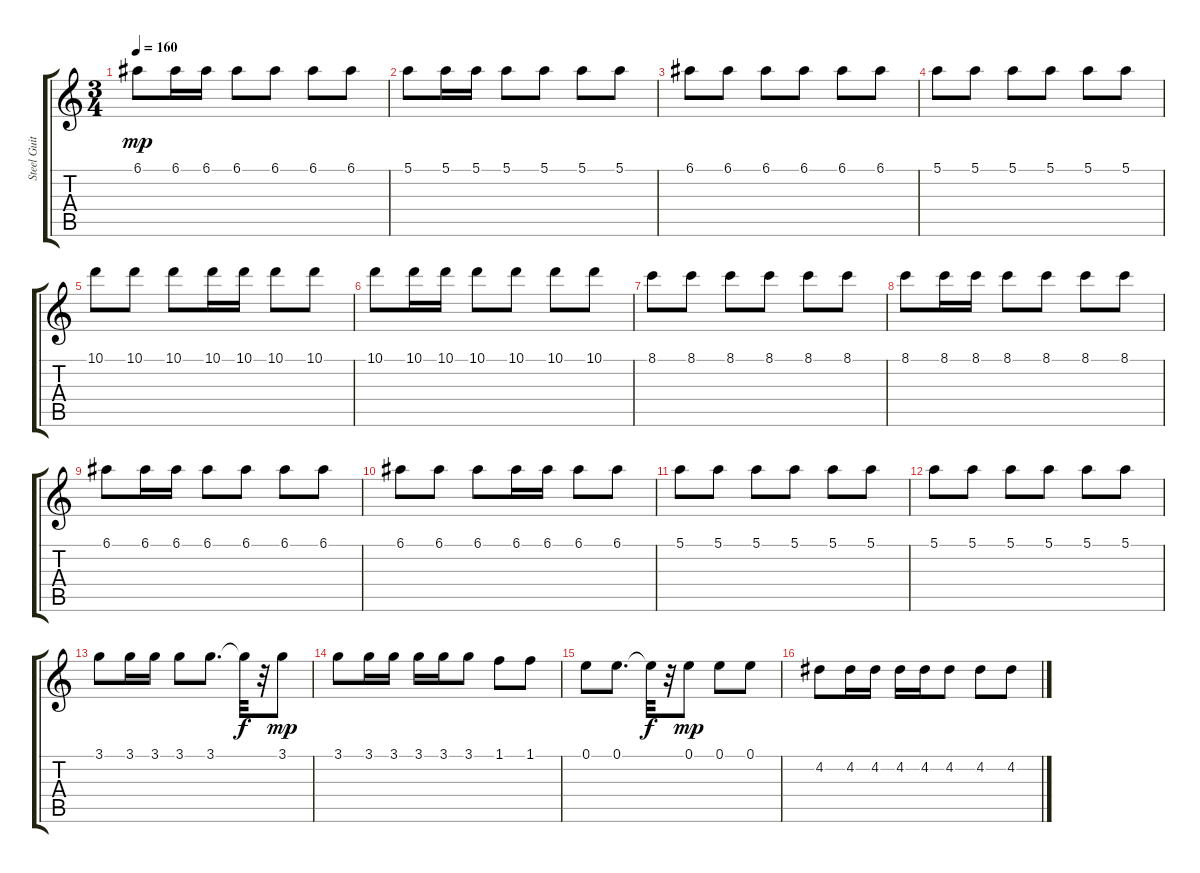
\track ("Steel Guitar Middle" "Steel Guit") {instrument acousticguitarsteel}
\staff {score tabs}
\tuning (E4 B3 G3 D3 A2 E2) {hide}
\ts (3 4)
\tempo 160
\clef g2
\ks c
6.1.8{dy mp} 6.1.16 6.1.16 6.1.8 6.1.8 6.1.8 6.1.8 |
5.1.8 5.1.16 5.1.16 5.1.8 5.1.8 5.1.8 5.1.8 |
6.1.8 6.1.8 6.1.8 6.1.8 6.1.8 6.1.8 |
5.1.8 5.1.8 5.1.8 5.1.8 5.1.8 5.1.8 |
10.1.8 10.1.8 10.1.8 10.1.16 10.1.16 10.1.8 10.1.8 |
10.1.8 10.1.16 10.1.16 10.1.8 10.1.8 10.1.8 10.1.8 |
8.1.8 8.1.8 8.1.8 8.1.8 8.1.8 8.1.8 |
8.1.8 8.1.16 8.1.16 8.1.8 8.1.8 8.1.8 8.1.8 |
6.1.8 6.1.16 6.1.16 6.1.8 6.1.8 6.1.8 6.1.8 |
6.1.8 6.1.8 6.1.8 6.1.16 6.1.16 6.1.8 6.1.8 |
5.1.8 5.1.8 5.1.8 5.1.8 5.1.8 5.1.8 |
5.1.8 5.1.8 5.1.8 5.1.8 5.1.8 5.1.8 |
3.1.8 3.1.16 3.1.16 3.1.8 3.1.8{d} 3.1{t}.32{dy f} r.32 3.1.8{dy mp} |
3.1.8 3.1.16 3.1.16 3.1.16 3.1.16 3.1.8 1.1.8 1.1.8 |
0.1.8 0.1.8{d} 0.1{t}.32{dy f} r.32 0.1.8{dy mp} 0.1.8 0.1.8 |
4.2.8 4.2.16 4.2.16 4.2.16 4.2.16 4.2.8 4.2.8 4.2.8
